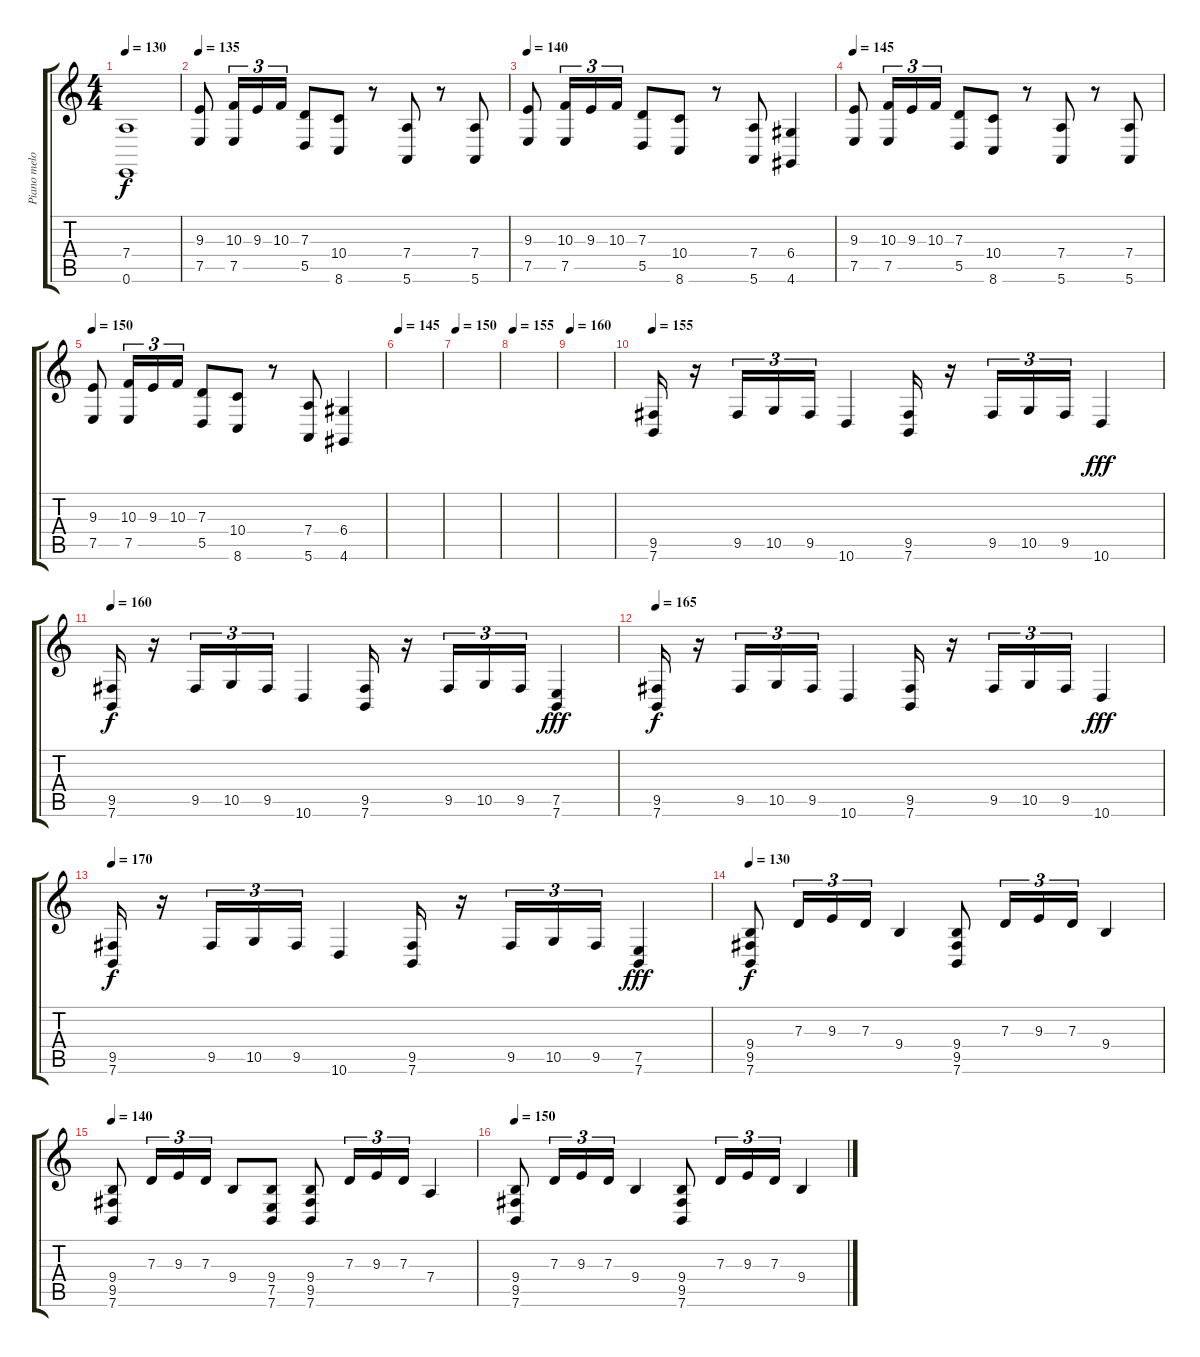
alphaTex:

\track ("Piano melodie" "Piano melo") {instrument electricgrandpiano}
\staff {score tabs}
\tuning (E4 B3 G3 D3 A2 E2) {hide}
\ts (4 4)
\tempo 130
\clef g2
\ks c
(7.4{t} 0.6{t}).1{dy f} |
\tempo 150
\tempo 135
(9.3 7.5).8 (10.3 7.5).16{tu (3 2)} 9.3.16{tu (3 2)} 10.3.16{tu (3 2)} (7.3 5.5).8 (10.4 8.6).8 r.8 (7.4 5.6).8 r.8 (7.4 5.6).8 |
\tempo 140
(9.3 7.5).8 (10.3 7.5).16{tu (3 2)} 9.3.16{tu (3 2)} 10.3.16{tu (3 2)} (7.3 5.5).8 (10.4 8.6).8 r.8 (7.4 5.6).8 (6.4 4.6).4 |
\tempo 145
(9.3 7.5).8 (10.3 7.5).16{tu (3 2)} 9.3.16{tu (3 2)} 10.3.16{tu (3 2)} (7.3 5.5).8 (10.4 8.6).8 r.8 (7.4 5.6).8 r.8 (7.4 5.6).8 |
\tempo 150
(9.3 7.5).8 (10.3 7.5).16{tu (3 2)} 9.3.16{tu (3 2)} 10.3.16{tu (3 2)} (7.3 5.5).8 (10.4 8.6).8 r.8 (7.4 5.6).8 (6.4 4.6).4 |
\tempo 145
|
\tempo 150
|
\tempo 155
|
\tempo 160
|
\tempo 155
(9.5 7.6).16 r.16 9.5.16{tu (3 2)} 10.5.16{tu (3 2)} 9.5.16{tu (3 2)} 10.6.4 (9.5 7.6).16 r.16 9.5.16{tu (3 2)} 10.5.16{tu (3 2)} 9.5.16{tu (3 2)} 10.6.4{dy fff} |
\tempo 160
(9.5 7.6).16{dy f} r.16 9.5.16{tu (3 2)} 10.5.16{tu (3 2)} 9.5.16{tu (3 2)} 10.6.4 (9.5 7.6).16 r.16 9.5.16{tu (3 2)} 10.5.16{tu (3 2)} 9.5.16{tu (3 2)} (7.5 7.6).4{dy fff} |
\tempo 165
(9.5 7.6).16{dy f} r.16 9.5.16{tu (3 2)} 10.5.16{tu (3 2)} 9.5.16{tu (3 2)} 10.6.4 (9.5 7.6).16 r.16 9.5.16{tu (3 2)} 10.5.16{tu (3 2)} 9.5.16{tu (3 2)} 10.6.4{dy fff} |
\tempo 170
(9.5 7.6).16{dy f} r.16 9.5.16{tu (3 2)} 10.5.16{tu (3 2)} 9.5.16{tu (3 2)} 10.6.4 (9.5 7.6).16 r.16 9.5.16{tu (3 2)} 10.5.16{tu (3 2)} 9.5.16{tu (3 2)} (7.5 7.6).4{dy fff} |
\tempo 130
(9.4 9.5 7.6).8{dy f} 7.3.16{tu (3 2)} 9.3.16{tu (3 2)} 7.3.16{tu (3 2)} 9.4.4 (9.4 9.5 7.6).8 7.3.16{tu (3 2)} 9.3.16{tu (3 2)} 7.3.16{tu (3 2)} 9.4.4 |
\tempo 140
(9.4 9.5 7.6).8 7.3.16{tu (3 2)} 9.3.16{tu (3 2)} 7.3.16{tu (3 2)} 9.4.8 (9.4 7.5 7.6).8 (9.4 9.5 7.6).8 7.3.16{tu (3 2)} 9.3.16{tu (3 2)} 7.3.16{tu (3 2)} 7.4.4 |
\tempo 150
(9.4 9.5 7.6).8 7.3.16{tu (3 2)} 9.3.16{tu (3 2)} 7.3.16{tu (3 2)} 9.4.4 (9.4 9.5 7.6).8 7.3.16{tu (3 2)} 9.3.16{tu (3 2)} 7.3.16{tu (3 2)} 9.4.4
